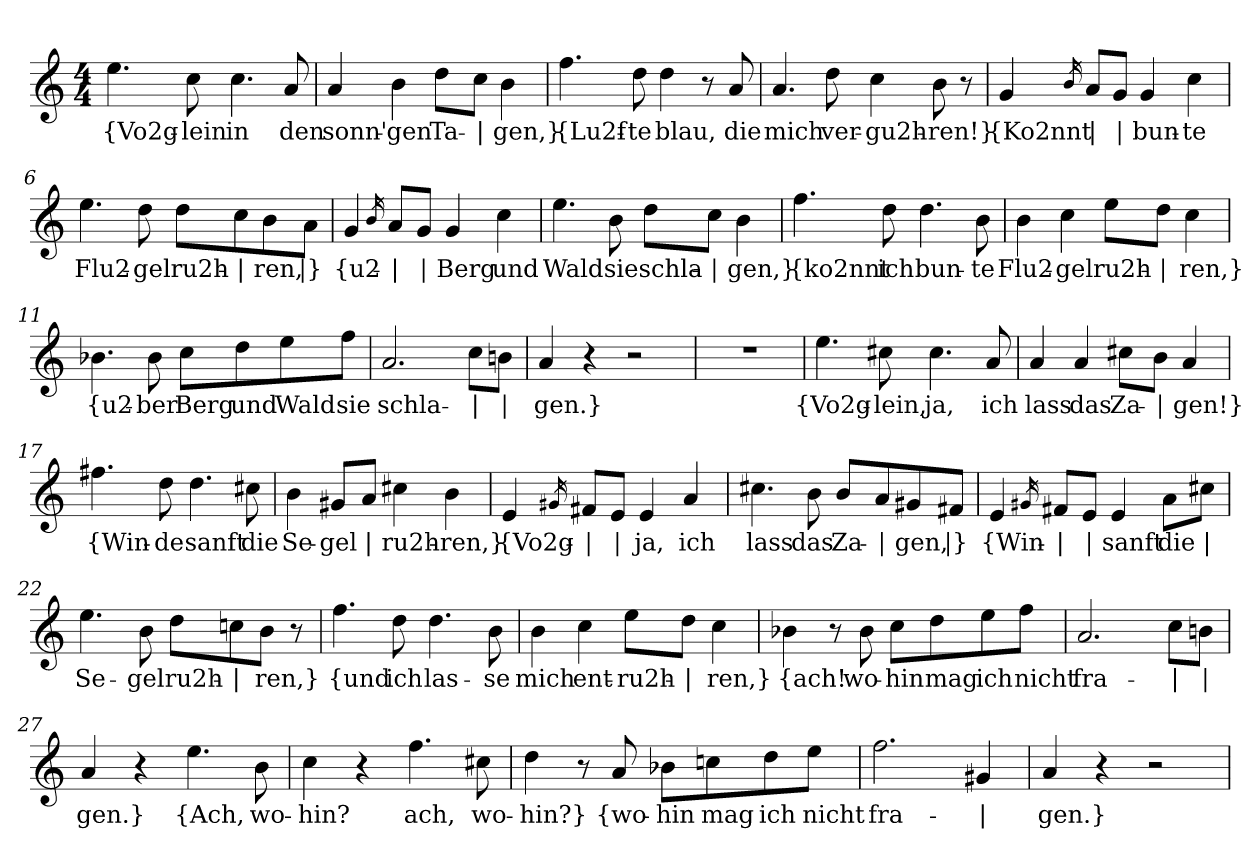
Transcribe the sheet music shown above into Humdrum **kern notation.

**kern	**text
*part1	*part1
*staff1	*staff1
*clefG2	*
*k[]	*
*M4/4	*
=1	=1
!	!LO:LY:b
4.ee\	{Vo2g-
!	!LO:LY:b
8cc\	-lein
!	!LO:LY:b
4.cc\	in
!	!LO:LY:b
8a/	den
=2	=2
!	!LO:LY:b
4a/	sonn'-
!	!LO:LY:b
4b\	-gen
!	!LO:LY:b
8dd\L	Ta-
!	!LO:LY:b
8cc\J	|
!	!LO:LY:b
4b\	-gen,}
=3	=3
!	!LO:LY:b
4.ff\	{Lu2f-
!	!LO:LY:b
8dd\	-te
!	!LO:LY:b
4dd\	blau,
8r	.
!	!LO:LY:b
8a/	die
=4	=4
!	!LO:LY:b
4.a/	mich
!	!LO:LY:b
8dd\	ver-
!	!LO:LY:b
4cc\	-gu2h-
!	!LO:LY:b
8b\	-ren!}
8r	.
!!LO:LB:g=z
=5	=5
!	!LO:LY:b
4g/	{Ko2nnt
16qb/	.
!	!LO:LY:b
8a/L	|
!	!LO:LY:b
8g/J	|
!	!LO:LY:b
4g/	bun-
!	!LO:LY:b
4cc\	-te
=6	=6
!	!LO:LY:b
4.ee\	Flu2-
!	!LO:LY:b
8dd\	-gel
!	!LO:LY:b
8dd\L	ru2h-
!	!LO:LY:b
8cc\	|
!	!LO:LY:b
8b\	-ren,
!	!LO:LY:b
8a\J	|}
=7	=7
!	!LO:LY:b
4g/	{u2-
16qb/	.
!	!LO:LY:b
8a/L	|
!	!LO:LY:b
8g/J	|
!	!LO:LY:b
4g/	Berg
!	!LO:LY:b
4cc\	und
=8	=8
!	!LO:LY:b
4.ee\	Wald
!	!LO:LY:b
8b\	sie
!	!LO:LY:b
8dd\L	schla-
!	!LO:LY:b
8cc\J	|
!	!LO:LY:b
4b\	-gen,}
!!LO:LB:g=z
=9	=9
!	!LO:LY:b
4.ff\	{ko2nnt
!	!LO:LY:b
8dd\	ich
!	!LO:LY:b
4.dd\	bun-
!	!LO:LY:b
8b\	-te
=10	=10
!	!LO:LY:b
4b\	Flu2-
!	!LO:LY:b
4cc\	-gel
!	!LO:LY:b
8ee\L	ru2h-
!	!LO:LY:b
8dd\J	|
!	!LO:LY:b
4cc\	-ren,}
=11	=11
!	!LO:LY:b
4.b-X\	{u2-
!	!LO:LY:b
8b-\	-ber
!	!LO:LY:b
8cc\L	Berg
!	!LO:LY:b
8dd\	und
!	!LO:LY:b
8ee\	Wald
!	!LO:LY:b
8ff\J	sie
=12	=12
!	!LO:LY:b
2.a/	schla-
!	!LO:LY:b
8cc\L	|
!	!LO:LY:b
8bn\J	|
=13	=13
!	!LO:LY:b
4a/	-gen.}
4r	.
2r	.
=14	=14
1r	.
!!LO:LB:g=z
=15	=15
!	!LO:LY:b
4.ee\	{Vo2g-
!	!LO:LY:b
8cc#X\	-lein,
!	!LO:LY:b
4.cc#\	ja,
!	!LO:LY:b
8a/	ich
=16	=16
!	!LO:LY:b
4a/	lass
!	!LO:LY:b
4a/	das
!	!LO:LY:b
8cc#X\L	Za-
!	!LO:LY:b
8b\J	|
!	!LO:LY:b
4a/	-gen!}
=17	=17
!	!LO:LY:b
4.ff#X\	{Win-
!	!LO:LY:b
8dd\	-de
!	!LO:LY:b
4.dd\	sanft
!	!LO:LY:b
8cc#X\	die
=18	=18
!	!LO:LY:b
4b\	Se-
!	!LO:LY:b
8g#X/L	-gel
!	!LO:LY:b
8a/J	|
!	!LO:LY:b
4cc#X\	ru2h-
!	!LO:LY:b
4b\	-ren,}
!!LO:LB:g=z
=19	=19
!	!LO:LY:b
4e/	{Vo2g-
16qg#X/	.
!	!LO:LY:b
8f#X/L	|
!	!LO:LY:b
8e/J	|
!	!LO:LY:b
4e/	ja,
!	!LO:LY:b
4a/	ich
=20	=20
!	!LO:LY:b
4.cc#X\	lass
!	!LO:LY:b
8b\	das
!	!LO:LY:b
8b/L	Za-
!	!LO:LY:b
8a/	|
!	!LO:LY:b
8g#X/	-gen,
!	!LO:LY:b
8f#X/J	|}
=21	=21
!	!LO:LY:b
4e/	{Win-
16qg#X/	.
!	!LO:LY:b
8f#X/L	|
!	!LO:LY:b
8e/J	|
!	!LO:LY:b
4e/	sanft
!	!LO:LY:b
8a\L	die
!	!LO:LY:b
8cc#X\J	|
=22	=22
!	!LO:LY:b
4.ee\	Se-
!	!LO:LY:b
8b\	-gel
!	!LO:LY:b
8dd\L	ru2h-
!	!LO:LY:b
8ccn\	|
!	!LO:LY:b
8b\J	-ren,}
8r	.
!!LO:LB:g=z
=23	=23
!	!LO:LY:b
4.ff\	{und
!	!LO:LY:b
8dd\	ich
!	!LO:LY:b
4.dd\	las-
!	!LO:LY:b
8b\	-se
=24	=24
!	!LO:LY:b
4b\	mich
!	!LO:LY:b
4cc\	ent-
!	!LO:LY:b
8ee\L	-ru2h-
!	!LO:LY:b
8dd\J	|
!	!LO:LY:b
4cc\	-ren,}
=25	=25
!	!LO:LY:b
4b-X\	{ach!
8r	.
!	!LO:LY:b
8b-\	wo-
!	!LO:LY:b
8cc\L	-hin
!	!LO:LY:b
8dd\	mag
!	!LO:LY:b
8ee\	ich
!	!LO:LY:b
8ff\J	nicht
=26	=26
!	!LO:LY:b
2.a/	fra-
!	!LO:LY:b
8cc\L	|
!	!LO:LY:b
8bn\J	|
=27	=27
!	!LO:LY:b
4a/	-gen.}
4r	.
!	!LO:LY:b
4.ee\	{Ach,
!	!LO:LY:b
8b\	wo-
!!LO:LB:g=z
=28	=28
!	!LO:LY:b
4cc\	hin?
4r	.
!	!LO:LY:b
4.ff\	ach,
!	!LO:LY:b
8cc#X\	wo-
=29	=29
!	!LO:LY:b
4dd\	-hin?}
8r	.
!	!LO:LY:b
8a/	{wo-
!	!LO:LY:b
8b-X\L	-hin
!	!LO:LY:b
8ccn\	mag
!	!LO:LY:b
8dd\	ich
!	!LO:LY:b
8ee\J	nicht
=30	=30
!	!LO:LY:b
2.ff\	fra-
!	!LO:LY:b
4g#X/	|
=31	=31
!	!LO:LY:b
4a/	-gen.}
4r	.
2r	.
=	=
*-	*-
